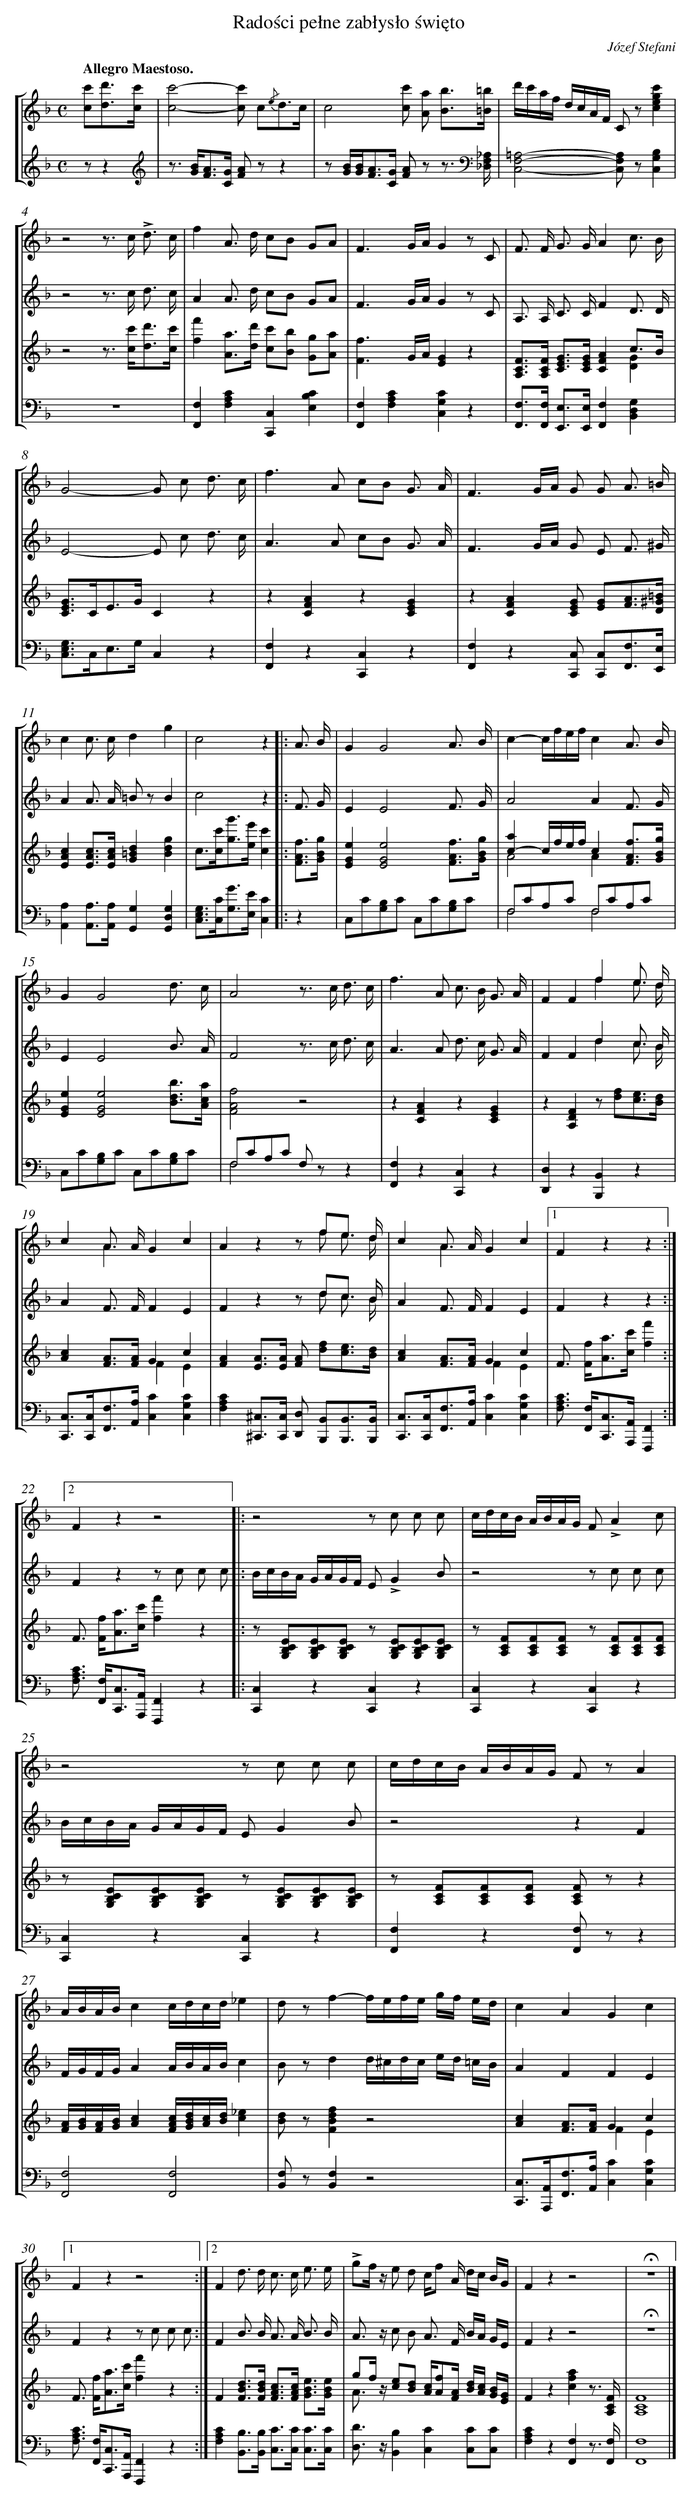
X:1
T: Radości pełne zabłysło święto
C: Józef Stefani
L: 1/8
M: C
Q: "Allegro Maestoso."
%%staves [1 2 3 4]
V: 1 clef=treble
V: 2 clef=treble
V: 3 clef=treble
V: 4 clef=treble
K: F
[V:1] x2x [I:setbarnb 1]|
[V:2] x2x |
[V:3] [c'c][d'3/d3/][c'/c/] |
[V:4] zz2 |
[V:1] x8 |
[V:2] x8 |
[V:3] [c'4c4]-[c'c] c{/e}d3/c/ |
[V:4] [K:clef=treble]z> [BG][AF]>[GC] [AF] zz2 |
[V:1] x8 |
[V:2] x8 |
[V:3] c4[c'c] [aA] [b3/B3/][=b/=B/] |
[V:4] z [B/G/][BG]<[AF][G/C/] [AF] z z3/[K:clef=bass] [_A,/F,/_D,/] |
[V:1] x8 |
[V:2] x8 |
[V:3] d'/c'/a/f/ d/c/A/F/ C z[c'2g2e2c2] |
[V:4] [=A,4F,4C,4]-[A,F,C,] z[B,2G,2C,2] |
[V:1] z4z> c !accent!d3/ c/ |
[V:2] z4z> c d3/ c/ |
[V:3] z4z> [c'c][d'3/d3/][c'/c/] |
[V:4] z8 |
[V:1] f2A> d cB GA |
[V:2] A2A> d cB GA |
[V:3] [f'2f2][aA]>[d'd] [c'c][bB] [gG][aA] |
[V:4] [F,2F,,2][C2A,2F,2][C,2C,,2][C2B,2E,2] |
[V:1] F3G/A/G2z C |
[V:2] F3G/A/G2z C |
[V:3] [f3F3]G/A/[G2E2]z2 |
[V:4] [F,2F,,2][C2A,2F,2][C2G,2C,2]z2 |
[V:1] F> F G> GA2c3/ B/ |
[V:2] A,> A, C> CF2D3/ D/ |
[V:3] [FCA,]>[FCA,] [GEC]>[GEC][A2F2C2]c3/B/ & x6[G2D2] |
[V:4] [F,F,,]>[F,F,,] [E,E,,]>[E,E,,][F,2F,,2][G,2D,2B,,2] |
[V:1] G4-G c d3/ c/ |
[V:2] E4-E c d3/ c/ |
[V:3] [GEC]>CE>GC2z2 |
[V:4] [G,E,C,]>C,E,>G,C,2z2 |
[V:1] f2>A2 cB G3/ A/ |
[V:2] A2>A2 cB G3/ A/ |
[V:3] z2[A2F2C2]z2[G2E2C2] |
[V:4] [F,2F,,2]z2[C,2C,,2]z2 |
[V:1] F3G/A/ G G A3/ =B/ |
[V:2] F3G/A/ G E F3/ ^G/ |
[V:3] z2[A2F2C2][GEC] [GE][A3/F3/][=B/^G/D/] |
[V:4] [F,2F,,2]z2[C,C,,] [C,C,,][F,3/F,,3/][E,/E,,/] |
[V:1] c2c> cd2g2 |
[V:2] A2A> A =B zB2 |
[V:3] [c2A2E2][cAE]>[cAE][d2=B2G2][g2d2B2] |
[V:4] [A,2A,,2][A,A,,]>[A,A,,][G,2G,,2][G,2D,2G,,2] |
[V:1] c4z2 ]|:
[V:2] c4z2 ]|:
[V:3] c>[c'c][g'g]>[e'e][c'2c2] ]|:
[V:4] [G,E,C,]>[CC,][GG,]>[EE,][C2C,2] ]|:
[V:1] A3/ B/ [I:setbarnb 13]|
[V:2] F3/ G/ |
[V:3] [f3/A3/F3/][g/B/G/] |
[V:4] z2 |
[V:1] G2G4A3/ B/ |
[V:2] E2E4F3/ G/ |
[V:3] [e2G2E2][e4G4E4][f3/A3/F3/][g/B/G/] |
[V:4] C,C[B,G,]C C,C[B,G,]C |
[V:1] c2-c/f/e/f/c2A3/ B/ |
[V:2] A4A2F3/ G/ |
[V:3] [a2c2-]c/f/e/f/c2[f3/A3/F3/][g/B/G/] & A4A2x2 |
[V:4] F,CA,C F,CA,C & F,4F,4 |
[V:1] G2G4d3/ c/ |
[V:2] E2E4B3/ A/ |
[V:3] [e2G2E2][e4G4E4][b3/d3/B3/][a/c/A/] |
[V:4] C,C[B,G,]C C,C[B,G,]C |
[V:1] A4z> c d3/ c/ |
[V:2] F4z> c d3/ c/ |
[V:3] [f4A4F4]z4 |
[V:4] F,CA,C F, zz2 & F,4x4 |
[V:1] f2>A2 c> B G3/ A/ |
[V:2] A2>A2 d> c G3/ A/ |
[V:3] z2[A2F2C2]z2[G2E2C2] |
[V:4] [F,2F,,2]z2[C,2C,,2]z2 |
[V:1] F2F2f2e3/ d/ & x4f2e3/ d/ |
[V:2] F2F2d2c3/ B/ & x4d2c3/ B/ |
[V:3] z2[F2D2A,2]z [fd][e3/c3/][d/B/] |
[V:4] [D,2D,,2]z2[B,,2B,,,2]z2 |
[V:1] c2A> AG2c2 & x2A2x4 |
[V:2] A2F> FF2E2 |
[V:3] [c2A2][AF]>[AF]G2c2 & x4F2E2 |
[V:4] [C,C,,]>[C,C,,][F,F,,]>[A,A,,][C2C,2][C2G,2C,2] |
[V:1] A2z2z fe3/ d/ & x2x2x f e3/ d/ |
[V:2] F2z2z dc3/ B/ & x2x2x d c3/ B/ |
[V:3] [A2F2][AE]>[AE] [AF] [fd][e3/c3/][d/B/] |
[V:4] [C2A,2F,2][^C,^C,,]>[C,C,,] [D,D,,] [B,,B,,,][B,,3/B,,,3/][B,,/B,,,/] |
[V:1] c2A> AG2c2 & x2A2x4 |[1
[V:2] A2F> FF2E2 |
[V:3] [c2A2][AF]>[AF]G2c2 & x4F2E2 |
[V:4] [C,C,,]>[C,C,,][F,F,,]>[A,A,,][C2C,2][C2G,2C,2] |
[V:1] F2z2z2 :|][2
[V:2] F2z2z2 :|]
[V:3] F> [fF][aA]>[c'c][f'2f2] :|]
[V:4] [CA,F,]> [F,F,,][C,C,,]>[A,,A,,,][F,,2F,,,2] :|]
[V:1] F2z2z4 ]|:
[V:2] F2z2z c c c ]|:
[V:3] F> [fF][aA]>[c'c][f'2f2]z2 ]|:
[V:4] [CA,F,]> [F,F,,][C,C,,]>[A,,A,,,][F,,2F,,,2]z2 ]|:
[V:1]  [K:F] z4z c c c |
[V:2]  [K:F] B/c/B/A/ G/A/G/F/ E!accent!G2B |
[V:3]  [K:F] z [ECB,G,][ECB,G,][ECB,G,] z [ECB,G,][ECB,G,][ECB,G,] |
[V:4]  [K:F] [C,2C,,2]z2[C,2C,,2]z2 |
[V:1] c/d/c/B/ A/B/A/G/ F!accent!A2c |
[V:2] z4z c c c |
[V:3] z [FCA,][FCA,][FCA,] z [FCA,][FCA,][FCA,] |
[V:4] [C,2C,,2]z2[C,2C,,2]z2 |
[V:1] z4z c c c |
[V:2] B/c/B/A/ G/A/G/F/ EG2B |
[V:3] z [ECB,G,][ECB,G,][ECB,G,] z [ECB,G,][ECB,G,][ECB,G,] |
[V:4] [C,2C,,2]z2[C,2C,,2]z2 |
[V:1] c/d/c/B/ A/B/A/G/ F zA2 |
[V:2] z4z2F2 |
[V:3] z [FCA,][FCA,][FCA,] [FCA,] zz2 |
[V:4] [F,2F,,2]z2[F,F,,] zz2 |
[V:1] A/B/A/B/c2c/d/c/d/_e2 |
[V:2] F/G/F/G/A2A/B/A/B/c2 |
[V:3] [A/F/][B/G/][A/F/][B/G/][c2A2][c/A/F/][d/B/G/][c/A/][d/B/][_e2c2] |
[V:4] [F,4F,,4][F,4F,,4] |
[V:1] d zf2-f/e/f/e/ g/f/ e/d/ |
[V:2] B zd2d/^c/d/c/ e/d/ =c/B/ |
[V:3] [dB] z[f2d2B2F2]z4 |
[V:4] [F,B,,] z[F,2B,,2]z4 |
[V:1] c2A2G2c2 |[1
[V:2] A2F2F2E2 |
[V:3] [c2A2][AF]>[AF]G2c2 & x4F2E2 |
[V:4] [C,C,,]>[A,,A,,,][F,F,,]>[A,A,,][C2C,2][C2G,2C,2] |
[V:1] F2z2z4 :|][2
[V:2] F2z2z c c c :|]
[V:3] F> [fF][aA]>[c'c][f'2f2]z2 :|]
[V:4] [CA,F,]> [F,F,,][C,C,,]>[A,,A,,,][F,,2F,,,2]z2 :|]
[V:1] F2d> d c> c e3/ e/ |
[V:2] F2B> B A> A B3/ B/ |
[V:3] F2[dBF]>[dBF] [cAF]>[cAF] [e3/B3/G3/][e/B/G/] |
[V:4] [C2A,2F,2][B,B,,]>[B,B,,] [CC,]>[CC,] [C3/C,3/][C/C,/] |
[V:1] !accent!gf/ z/ e d c/f A/ d/c/ B/G/ |
[V:2] A> z c B A> F B/A/ G/E/ |
[V:3] gf/ z/ [ec][dB] [c/A/][fA][A/F/] [d/B/][c/A/] [B/G/][G/E/] & A> zx2x4 |
[V:4] [DD,]> z[B,2B,,2][C2C,2][CC,][CC,] |
[V:1] F2z2z4 |
[V:2] F2z2z4 |
[V:3] F2z2[a2f2c2]z3/ [F/C/A,/] |
[V:4] [C2A,2F,2]z2[F,2F,,2]z3/ [F,/F,,/] |
[V:1] !fermata!z8 |]
[V:2] !fermata!z8 |]
[V:3] [F8C8A,8] |]
[V:4] [F,8F,,8] |]
